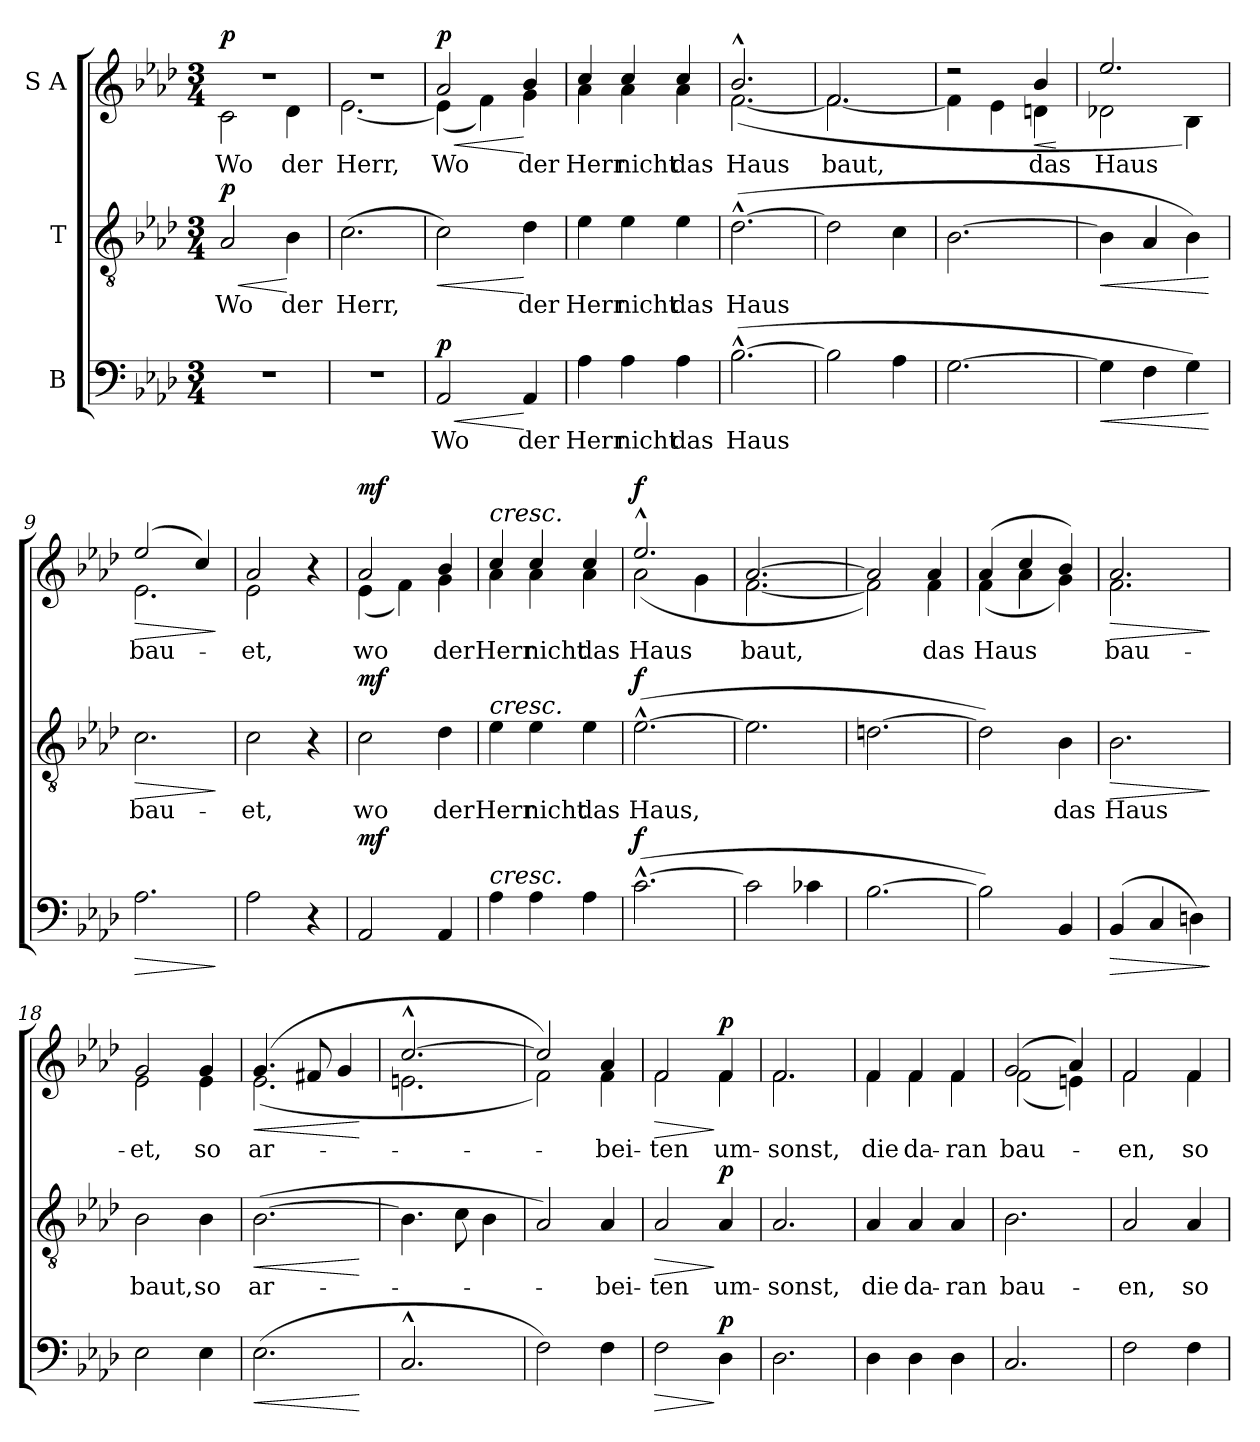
**kern	**text	**dynam	**kern	**text	**dynam	**kern	**text	**dynam
*part3	*part3	*part3	*part2	*part2	*part2	*part1	*part1	*part1
*staff3	*staff3	*staff3	*staff2	*staff2	*staff2	*staff1	*staff1	*staff1
*I"B	*	*	*I"T	*	*	*I"S A	*	*
*clefF4	*	*	*clefGv2	*	*	*clefG2	*	*
*k[b-e-a-d-]	*	*	*k[b-e-a-d-]	*	*	*k[b-e-a-d-]	*	*
*M3/4	*	*	*M3/4	*	*	*M3/4	*	*
=1	=1	=1	=1	=1	=1	=1	=1	=1
!	!	!	!	!	!	!LO:TX:a:B:t=Mäßig bewegt	!	!
!	!	!	!	!LO:LY:b	!LO:HP:b	!	!LO:LY:b	!
*	*	*	*	*	*	*^	*	*
!	!	!	!	!	!LO:DY:n=1:a	!	!	!	!LO:DY:b
2.r	.	.	2A-/	Wo	< p	2.r	2c\	Wo	p
!	!	!	!	!LO:LY:b	!	!	!	!LO:LY:b	!
.	.	.	4B-\	der	[	.	4d-\	der	.
=2	=2	=2	=2	=2	=2	=2	=2	=2	=2
!	!	!	!	!LO:LY:b	!	!	!	!LO:LY:b	!
2.r	.	.	(2.c\	Herr,	.	2.r	[2.e-\	Herr,	.
=3	=3	=3	=3	=3	=3	=3	=3	=3	=3
!	!LO:LY:b	!LO:HP:b	!	!	!LO:HP:b	!	!	!LO:LY:b	!LO:HP:b
!	!	!LO:DY:n=1:a	!	!	!	!	!	!	!LO:DY:n=1:a
2AA-/	Wo	< p	2c\)	.	<	2a-/	(4e-\]	Wo	< p
.	.	.	.	.	.	.	4f\)	.	.
!	!LO:LY:b	!	!	!LO:LY:b	!	!	!	!LO:LY:b	!
!	!	!	!	!	!	!	!	!LO:LY:b	!
4AA-/	der	[	4d-\	der	[	4b-/	4g\	der	[
=4	=4	=4	=4	=4	=4	=4	=4	=4	=4
!	!LO:LY:b	!	!	!LO:LY:b	!	!	!	!LO:LY:b	!
!	!	!	!	!	!	!	!	!LO:LY:b	!
4A-\	Herr	.	4e-\	Herr	.	4cc/	4a-\	Herr	.
!	!LO:LY:b	!	!	!LO:LY:b	!	!	!	!LO:LY:b	!
!	!	!	!	!	!	!	!	!LO:LY:b	!
4A-\	nicht	.	4e-\	nicht	.	4cc/	4a-\	nicht	.
!	!LO:LY:b	!	!	!LO:LY:b	!	!	!	!LO:LY:b	!
!	!	!	!	!	!	!	!	!LO:LY:b	!
4A-\	das	.	4e-\	das	.	4cc/	4a-\	das	.
=5	=5	=5	=5	=5	=5	=5	=5	=5	=5
!	!LO:LY:b	!	!	!LO:LY:b	!	!	!	!LO:LY:b	!
!	!	!	!	!	!	!	!	!LO:LY:b	!
([2.B-^^\	Haus	.	([2.d-^^\	Haus	.	2.b-^^/	([2.f\	Haus	.
=6	=6	=6	=6	=6	=6	=6	=6	=6	=6
!	!	!	!	!	!	!	!	!LO:LY:b	!
2B-\]	.	.	2d-\]	.	.	2.f/	2.f\_	baut,	.
4A-\	.	.	4c\	.	.	.	.	.	.
=7	=7	=7	=7	=7	=7	=7	=7	=7	=7
[2.G\	.	.	[2.B-\	.	.	2r	4f\]	.	.
.	.	.	.	.	.	.	4e-\	.	.
!	!	!	!	!	!	!	!	!LO:LY:b	!LO:HP:b
.	.	.	.	.	.	4b-/	4dn\	das	<
*	*	*	*	*	*	*v	*v	*	*
.	.	.	.	.	.	.	.	[
=8	=8	=8	=8	=8	=8	=8	=8	=8
!	!	!LO:HP:b	!	!	!LO:HP:b	!	!LO:LY:b	!
*	*	*	*	*	*	*^	*	*
4G\]	.	<	4B-\]	.	<	2.ee-/	2d-X\	Haus	.
4F\	.	.	4A-/	.	.	.	.	.	.
4G\)	.	.	4B-\)	.	.	.	4B-\)	.	.
*	*	*	*	*	*	*v	*v	*	*
.	.	[	.	.	[	.	.	.
!!LO:LB:g=z
=9	=9	=9	=9	=9	=9	=9	=9	=9
!	!	!LO:HP:b	!	!LO:LY:b	!LO:HP:b	!	!LO:LY:b	!LO:HP:b
*	*	*	*	*	*	*^	*	*
!	!	!	!	!	!	!	!	!LO:LY:b	!
2.A-\	.	>	2.c\	bau-	>	(2ee-/	2.e-\	bau-	>
.	.	.	.	.	.	4cc/)	.	.	.
*	*	*	*	*	*	*v	*v	*	*
.	.	]	.	.	]	.	.	]
=10	=10	=10	=10	=10	=10	=10	=10	=10
!	!	!	!	!LO:LY:b	!	!	!LO:LY:b	!
*	*	*	*	*	*	*^	*	*
!	!	!	!	!	!	!	!	!LO:LY:b	!
2A-\	.	.	2c\	-et,	.	2a-/	2e-\	-et,	.
4r	.	.	4r	.	.	4r	4ryy	.	.
=11	=11	=11	=11	=11	=11	=11	=11	=11	=11
!	!	!	!	!LO:LY:b	!	!	!	!LO:LY:b	!
!	!	!LO:DY:a	!	!	!LO:DY:a	!	!	!LO:LY:b	!LO:DY:a
2AA-/	.	mf	2c\	wo	mf	2a-/	(4e-\	wo	mf
.	.	.	.	.	.	.	4f\)	.	.
!	!	!	!	!LO:LY:b	!	!	!	!LO:LY:b	!
!	!	!	!	!	!	!	!	!LO:LY:b	!
4AA-/	.	.	4d-\	der	.	4b-/	4g\	der	.
=12	=12	=12	=12	=12	=12	=12	=12	=12	=12
!	!	!	!	!	!	!LO:TX:a:i:t=cresc.	!	!	!
!	!	!	!LO:TX:a:i:t=cresc.	!	!	!	!	!	!
!LO:TX:a:i:t=cresc.	!	!	!	!	!	!	!	!	!
!	!	!	!	!LO:LY:b	!	!	!	!LO:LY:b	!
!	!	!	!	!	!	!	!	!LO:LY:b	!
4A-\	.	.	4e-\	Herr	.	4cc/	4a-\	Herr	.
!	!	!	!	!LO:LY:b	!	!	!	!LO:LY:b	!
!	!	!	!	!	!	!	!	!LO:LY:b	!
4A-\	.	.	4e-\	nicht	.	4cc/	4a-\	nicht	.
!	!	!	!	!LO:LY:b	!	!	!	!LO:LY:b	!
!	!	!	!	!	!	!	!	!LO:LY:b	!
4A-\	.	.	4e-\	das	.	4cc/	4a-\	das	.
=13	=13	=13	=13	=13	=13	=13	=13	=13	=13
!	!	!	!	!LO:LY:b	!	!	!	!LO:LY:b	!
!	!	!LO:DY:a	!	!	!LO:DY:a	!	!	!LO:LY:b	!LO:DY:a
([2.c^^\	.	f	([2.e-^^\	Haus,	f	2.ee-^^/	(2a-\	Haus	f
.	.	.	.	.	.	.	4g\	.	.
=14	=14	=14	=14	=14	=14	=14	=14	=14	=14
!	!	!	!	!	!	!	!	!LO:LY:b	!
2c\]	.	.	2.e-\]	.	.	[2.a-/	[2.f\	baut,	.
4c-X\	.	.	.	.	.	.	.	.	.
=15	=15	=15	=15	=15	=15	=15	=15	=15	=15
[2.B-\	.	.	[2.dn\	.	.	2a-/]	2f\])	.	.
!	!	!	!	!	!	!	!	!LO:LY:b	!
.	.	.	.	.	.	4a-/	4f\	das	.
=16	=16	=16	=16	=16	=16	=16	=16	=16	=16
!	!	!	!	!	!	!	!	!LO:LY:b	!
2B-\])	.	.	2d\])	.	.	(4a-/	(4f\	Haus	.
.	.	.	.	.	.	4cc/	4a-\	.	.
!	!	!	!	!LO:LY:b	!	!	!	!	!
4BB-/	.	.	4B-\	das	.	4b-/)	4g\)	.	.
!!LO:LB:g=z	!!
=17	=17	=17	=17	=17	=17	=17	=17	=17	=17
!	!	!LO:HP:b	!	!LO:LY:b	!LO:HP:b	!	!	!LO:LY:b	!LO:HP:b
(4BB-/	.	>	2.B-\	Haus	>	2.a-/	2.f\	bau-	>
4C/	.	.	.	.	.	.	.	.	.
4Dn\)	.	.	.	.	.	.	.	.	.
*	*	*	*	*	*	*v	*v	*	*
.	.	]	.	.	]	.	.	]
=18	=18	=18	=18	=18	=18	=18	=18	=18
!	!	!	!	!LO:LY:b	!	!	!LO:LY:b	!
*	*	*	*	*	*	*^	*	*
2E-\	.	.	2B-\	baut,	.	2g/	2e-\	-et,	.
!	!	!	!	!LO:LY:b	!	!	!	!LO:LY:b	!
4E-\	.	.	4B-\	so	.	4g/	4e-\	so	.
=19	=19	=19	=19	=19	=19	=19	=19	=19	=19
!	!	!LO:HP:b	!	!LO:LY:b	!LO:HP:b	!	!	!LO:LY:b	!LO:HP:b
(2.E-\	.	<	([2.B-\	ar-	<	(4.g/	(2.e-\	ar-	<
.	.	.	.	.	.	8f#X/	.	.	.
.	.	.	.	.	.	4g/	.	.	.
*	*	*	*	*	*	*v	*v	*	*
.	.	[	.	.	[	.	.	[
=20	=20	=20	=20	=20	=20	=20	=20	=20
*	*	*	*	*	*	*^	*	*
2.C^^/	.	.	4.B-\]	.	.	[2.cc^^/	2.en\	.	.
.	.	.	8c\	.	.	.	.	.	.
.	.	.	4B-\	.	.	.	.	.	.
=21	=21	=21	=21	=21	=21	=21	=21	=21	=21
2F\)	.	.	2A-/)	.	.	2cc/])	2f\)	.	.
!	!	!	!	!LO:LY:b	!	!	!	!LO:LY:b	!
4F\	.	.	4A-/	-bei-	.	4a-/	4f\	-bei-	.
=22	=22	=22	=22	=22	=22	=22	=22	=22	=22
!	!	!LO:HP:b	!	!LO:LY:b	!LO:HP:b	!	!	!LO:LY:b	!LO:HP:b
2F\	.	>	2A-/	-ten	>	2f/	2f\	-ten	>
!	!	!LO:DY:n=1:a	!	!LO:LY:b	!LO:DY:n=1:a	!	!	!LO:LY:b	!LO:DY:n=1:a
4D-\	.	] p	4A-/	um-	] p	4f/	4f\	um-	] p
=23	=23	=23	=23	=23	=23	=23	=23	=23	=23
!	!	!	!	!LO:LY:b	!	!	!	!LO:LY:b	!
2.D-\	.	.	2.A-/	-sonst,	.	2.f/	2.f\	-sonst,	.
!!LO:PB:g=z	!!
=24	=24	=24	=24	=24	=24	=24	=24	=24	=24
!	!	!	!	!LO:LY:b	!	!	!	!LO:LY:b	!
4D-\	.	.	4A-/	die	.	4f/	4f\	die	.
!	!	!	!	!LO:LY:b	!	!	!	!LO:LY:b	!
4D-\	.	.	4A-/	da-	.	4f/	4f\	da-	.
!	!	!	!	!LO:LY:b	!	!	!	!LO:LY:b	!
4D-\	.	.	4A-/	-ran	.	4f/	4f\	-ran	.
=25	=25	=25	=25	=25	=25	=25	=25	=25	=25
!	!	!	!	!LO:LY:b	!	!	!	!LO:LY:b	!
2.C/	.	.	2.B-\	bau-	.	(2g/	(2f\	bau-	.
.	.	.	.	.	.	4a-/)	4en\)	.	.
=26	=26	=26	=26	=26	=26	=26	=26	=26	=26
!	!	!	!	!LO:LY:b	!	!	!	!LO:LY:b	!
2F\	.	.	2A-/	-en,	.	2f/	2f\	-en,	.
!	!	!	!	!LO:LY:b	!	!	!	!LO:LY:b	!
4F\	.	.	4A-/	so	.	4f/	4f\	so	.
*	*	*	*	*	*	*v	*v	*	*
=	=	=	=	=	=	=	=	=
*-	*-	*-	*-	*-	*-	*-	*-	*-
